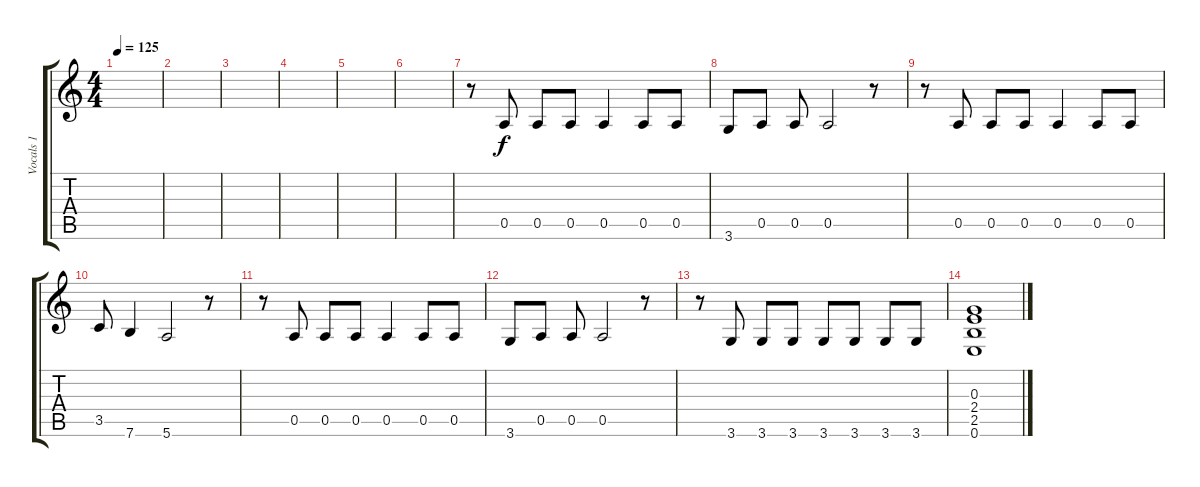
\track ("Vocals 1" "Vocals 1") {instrument overdrivenguitar}
\staff {score tabs}
\tuning (E4 B3 G3 D3 A2 E2) {hide}
\ts (4 4)
\tempo 125
\clef g2
\ks c
|
|
|
|
|
|
r.8{volume 16} 0.5.8 0.5.8 0.5.8 0.5.4 0.5.8 0.5.8 |
3.6.8 0.5.8 0.5.8 0.5.2 r.8 |
r.8 0.5.8 0.5.8 0.5.8 0.5.4 0.5.8 0.5.8 |
3.5.8 7.6.4 5.6.2 r.8 |
r.8 0.5.8 0.5.8 0.5.8 0.5.4 0.5.8 0.5.8 |
3.6.8 0.5.8 0.5.8 0.5.2 r.8 |
r.8 3.6.8 3.6.8 3.6.8 3.6.8 3.6.8 3.6.8 3.6.8 |
(0.3 2.4 2.5 0.6).1
